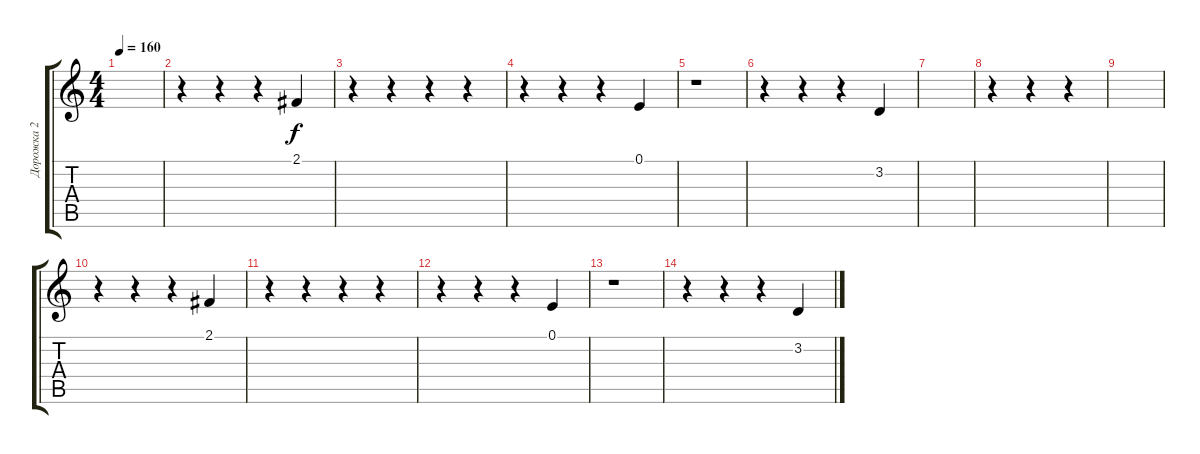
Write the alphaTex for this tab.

\track ("Дорожка 2" "Дорожка 2") {instrument acousticgrandpiano}
\staff {score tabs}
\tuning (E4 B3 G3 D3 A2 E2) {hide}
\ts (4 4)
\tempo 160
\clef g2
\ks c
|
r.4 r.4 r.4 2.1.4{dy f} |
r.4 r.4 r.4 r.4 |
r.4 r.4 r.4 0.1.4 |
r.1 |
r.4 r.4 r.4 3.2.4 |
|
r.4 r.4 r.4 |
|
r.4 r.4 r.4 2.1.4 |
r.4 r.4 r.4 r.4 |
r.4 r.4 r.4 0.1.4 |
r.1 |
r.4 r.4 r.4 3.2.4
